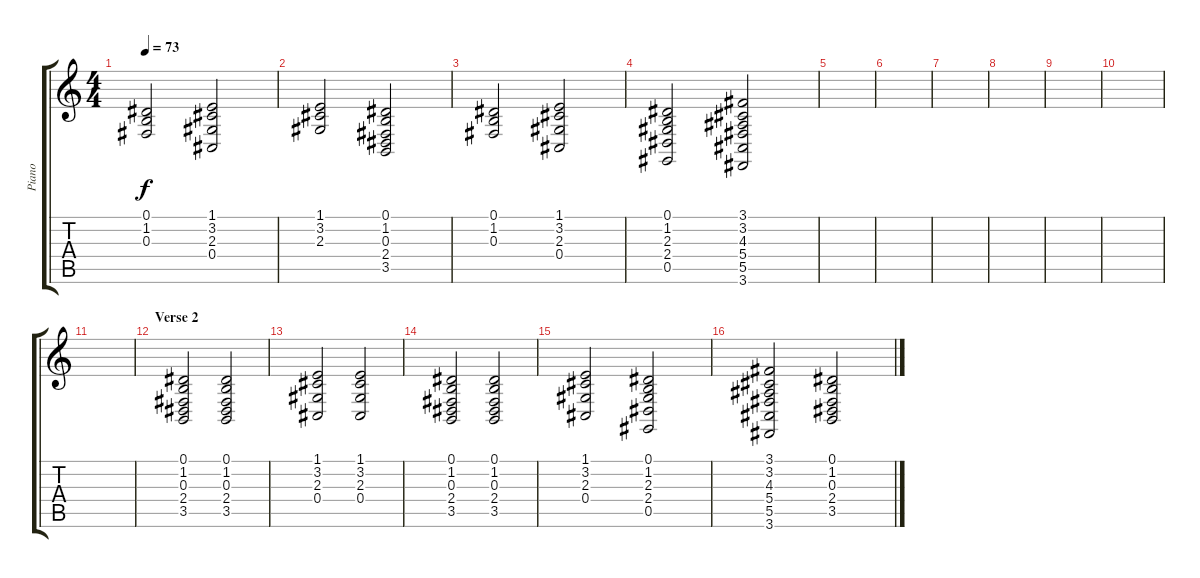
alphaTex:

\track ("Piano" "Piano") {instrument acousticgrandpiano}
\staff {score tabs}
\tuning (Eb4 Bb3 Gb3 Db3 Ab2 Eb2) {hide}
\ts (4 4)
\tempo 73
\clef g2
\ks c
(0.1 1.2 0.3).2{dy f} (1.1 3.2 2.3 0.4).2 |
(1.1 3.2 2.3).2 (0.1 1.2 0.3 2.4 3.5).2 |
(0.1 1.2 0.3).2 (1.1 3.2 2.3 0.4).2 |
(0.1 1.2 2.3 2.4 0.5).2 (3.1 3.2 4.3 5.4 5.5 3.6).2 |
|
|
|
|
|
|
|
\section ("" "Verse 2")
(0.1 1.2 0.3 2.4 3.5).2 (0.1 1.2 0.3 2.4 3.5).2 |
(1.1 3.2 2.3 0.4).2 (1.1 3.2 2.3 0.4).2 |
(0.1 1.2 0.3 2.4 3.5).2 (0.1 1.2 0.3 2.4 3.5).2 |
(1.1 3.2 2.3 0.4).2 (0.1 1.2 2.3 2.4 0.5).2 |
(3.1 3.2 4.3 5.4 5.5 3.6).2 (0.1 1.2 0.3 2.4 3.5).2
